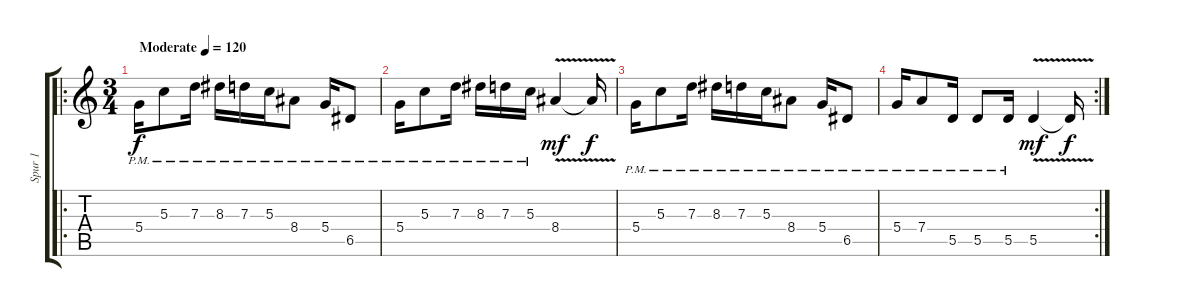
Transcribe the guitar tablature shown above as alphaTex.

\track ("Spur 1" "Spur 1") {instrument distortionguitar}
\staff {score tabs}
\tuning (E4 B3 G3 D3 A2 E2) {hide}
\ro
\ts (3 4)
\tempo (120 "Moderate")
\clef g2
\ks c
5.4{pm}.16{dy f instrument distortionguitar} 5.3{pm}.8 7.3{pm}.16 8.3{pm}.16 7.3{pm}.16 5.3{pm}.16 8.4{pm}.8 5.4{pm}.16 6.5{pm}.8 |
5.4{pm}.16 5.3{pm}.8 7.3{pm}.16 8.3{pm}.16 7.3{pm}.16 5.3{pm}.16 8.4{v}.4{dy mf} 8.4{t}.16{dy f} |
5.4{pm}.16 5.3{pm}.8 7.3{pm}.16 8.3{pm}.16 7.3{pm}.16 5.3{pm}.16 8.4{pm}.8 5.4{pm}.16 6.5{pm}.8 |
\rc 2
5.4{pm}.16 7.4{pm}.8 5.5{pm}.16 5.5{pm}.8 5.5{pm}.16 5.5{v}.4{dy mf} 5.5{t}.16{dy f}
